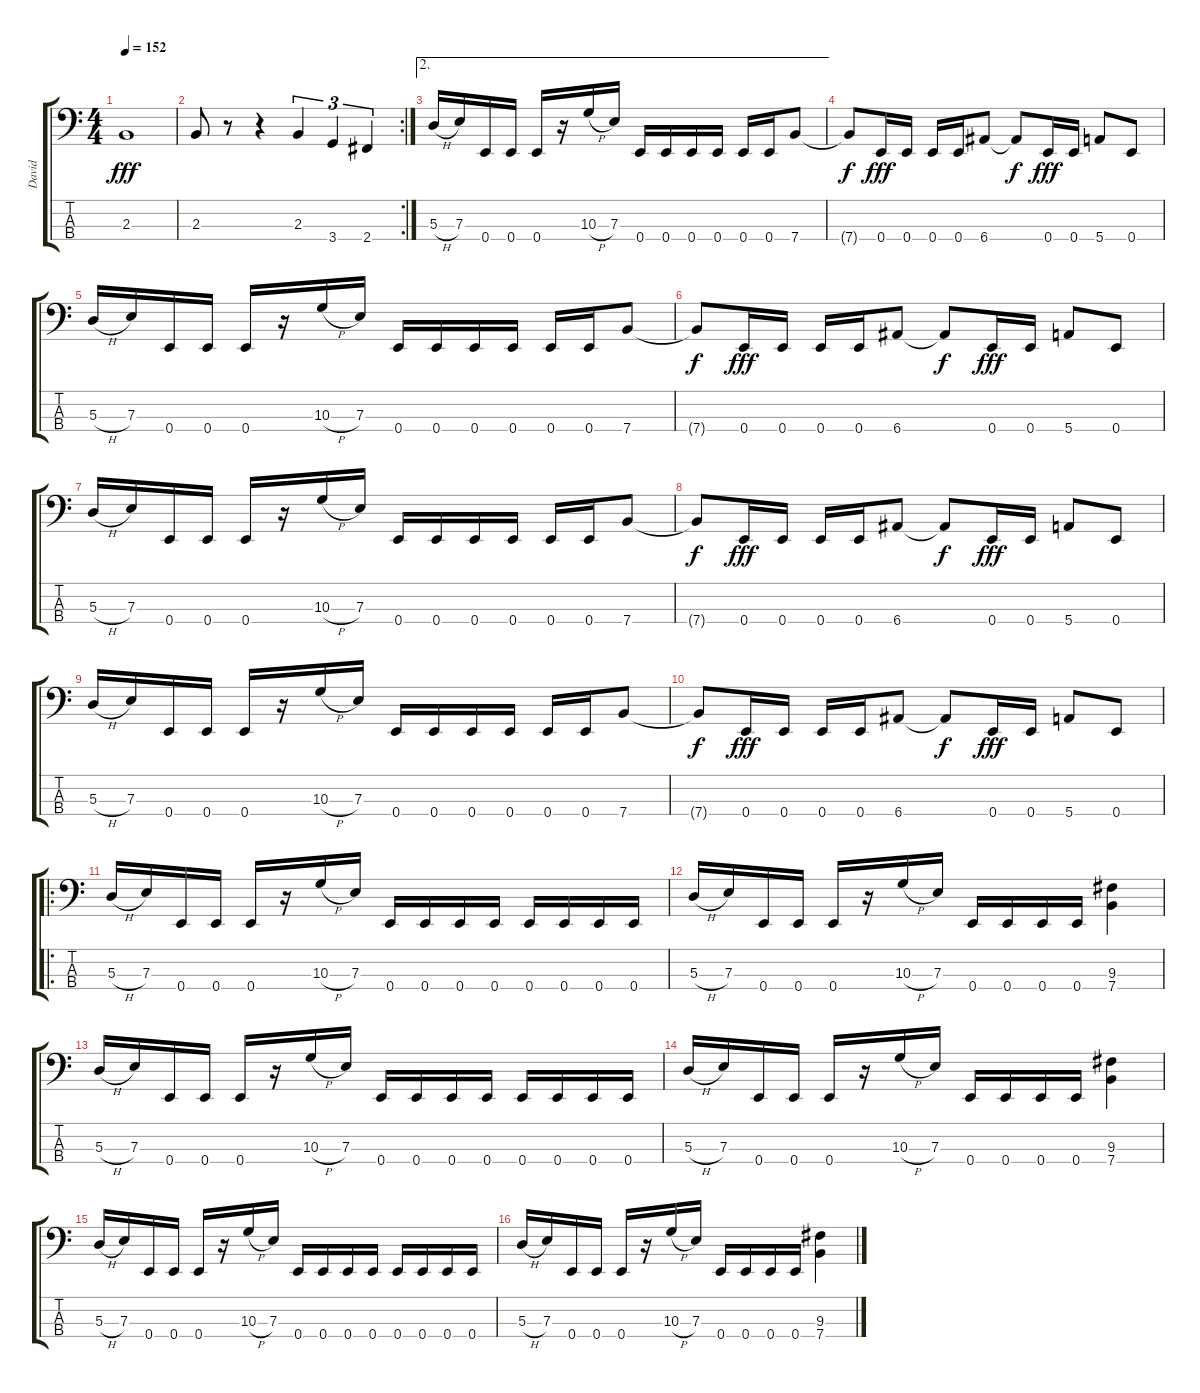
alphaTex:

\track ("David" "David") {instrument electricbassfinger}
\staff {score tabs}
\tuning (G2 D2 A1 E1) {hide}
\ts (4 4)
\tempo 152
\clef f4
\ks c
2.3.1{dy fff} |
\rc 2
2.3.8 r.8 r.4 2.3.4{tu (3 2)} 3.4.4{tu (3 2)} 2.4.4{tu (3 2)} |
\ae 2
5.3{h}.16 7.3.16 0.4.16 0.4.16 0.4.16 r.16 10.3{h}.16 7.3.16 0.4.16 0.4.16 0.4.16 0.4.16 0.4.16 0.4.16 7.4.8 |
7.4{t}.8{dy f} 0.4.16{dy fff} 0.4.16 0.4.16 0.4.16 6.4.8 6.4{t}.8{dy f} 0.4.16{dy fff} 0.4.16 5.4.8 0.4.8 |
5.3{h}.16 7.3.16 0.4.16 0.4.16 0.4.16 r.16 10.3{h}.16 7.3.16 0.4.16 0.4.16 0.4.16 0.4.16 0.4.16 0.4.16 7.4.8 |
7.4{t}.8{dy f} 0.4.16{dy fff} 0.4.16 0.4.16 0.4.16 6.4.8 6.4{t}.8{dy f} 0.4.16{dy fff} 0.4.16 5.4.8 0.4.8 |
5.3{h}.16 7.3.16 0.4.16 0.4.16 0.4.16 r.16 10.3{h}.16 7.3.16 0.4.16 0.4.16 0.4.16 0.4.16 0.4.16 0.4.16 7.4.8 |
7.4{t}.8{dy f} 0.4.16{dy fff} 0.4.16 0.4.16 0.4.16 6.4.8 6.4{t}.8{dy f} 0.4.16{dy fff} 0.4.16 5.4.8 0.4.8 |
5.3{h}.16 7.3.16 0.4.16 0.4.16 0.4.16 r.16 10.3{h}.16 7.3.16 0.4.16 0.4.16 0.4.16 0.4.16 0.4.16 0.4.16 7.4.8 |
7.4{t}.8{dy f} 0.4.16{dy fff} 0.4.16 0.4.16 0.4.16 6.4.8 6.4{t}.8{dy f} 0.4.16{dy fff} 0.4.16 5.4.8 0.4.8 |
\ro
5.3{h}.16 7.3.16 0.4.16 0.4.16 0.4.16 r.16 10.3{h}.16 7.3.16 0.4.16 0.4.16 0.4.16 0.4.16 0.4.16 0.4.16 0.4.16 0.4.16 |
5.3{h}.16 7.3.16 0.4.16 0.4.16 0.4.16 r.16 10.3{h}.16 7.3.16 0.4.16 0.4.16 0.4.16 0.4.16 (9.3 7.4).4 |
5.3{h}.16 7.3.16 0.4.16 0.4.16 0.4.16 r.16 10.3{h}.16 7.3.16 0.4.16 0.4.16 0.4.16 0.4.16 0.4.16 0.4.16 0.4.16 0.4.16 |
5.3{h}.16 7.3.16 0.4.16 0.4.16 0.4.16 r.16 10.3{h}.16 7.3.16 0.4.16 0.4.16 0.4.16 0.4.16 (9.3 7.4).4 |
5.3{h}.16 7.3.16 0.4.16 0.4.16 0.4.16 r.16 10.3{h}.16 7.3.16 0.4.16 0.4.16 0.4.16 0.4.16 0.4.16 0.4.16 0.4.16 0.4.16 |
5.3{h}.16 7.3.16 0.4.16 0.4.16 0.4.16 r.16 10.3{h}.16 7.3.16 0.4.16 0.4.16 0.4.16 0.4.16 (9.3 7.4).4
